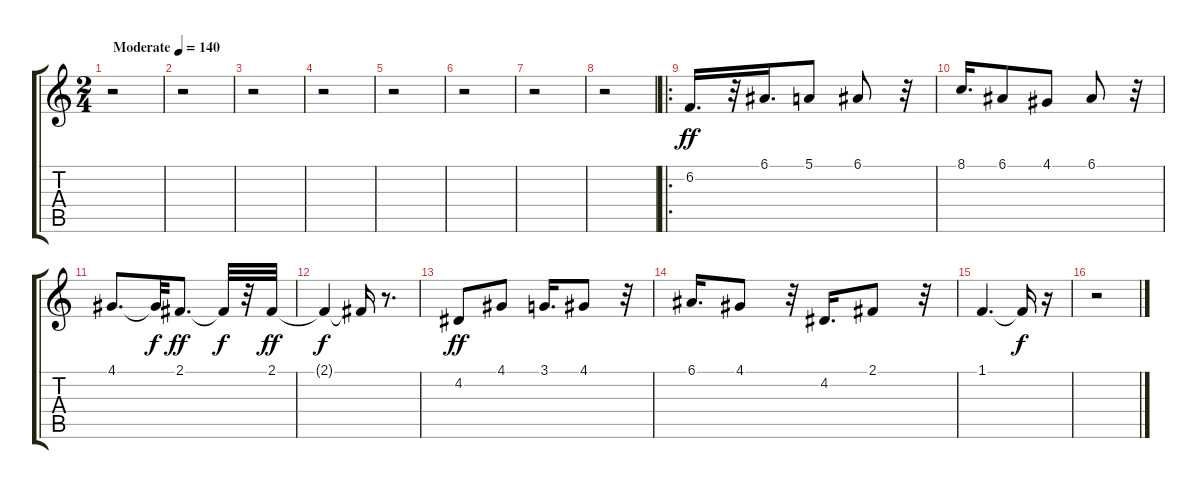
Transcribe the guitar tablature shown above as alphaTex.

\track "" {instrument flute}
\staff {score tabs}
\tuning (E4 B3 G3 D3 A2 E2) {hide}
\ts (2 4)
\tempo (140 "Moderate")
\clef g2
\ks c
r.2{dy ff instrument flute} |
r.2 |
r.2 |
r.2 |
r.2 |
r.2 |
r.2 |
r.2 |
\ro
6.2.16{d} r.32 6.1.16{d} 5.1.8 6.1.8 r.32 |
8.1.16{d} 6.1.8 4.1.8 6.1.8 r.32 |
4.1.8{d} 4.1{t}.32{dy f} 2.1.8{d dy ff} 2.1{t}.32{dy f} r.32 2.1.32{dy ff} |
2.1{t}.4{dy f} 2.1{t}.16 r.8{d} |
4.2.8{dy ff} 4.1.8 3.1.16{d} 4.1.8 r.32 |
6.1.16{d} 4.1.8 r.32 4.2.16{d} 2.1.8 r.32 |
1.1.4{d} 1.1{t}.16{dy f} r.16 |
r.2
